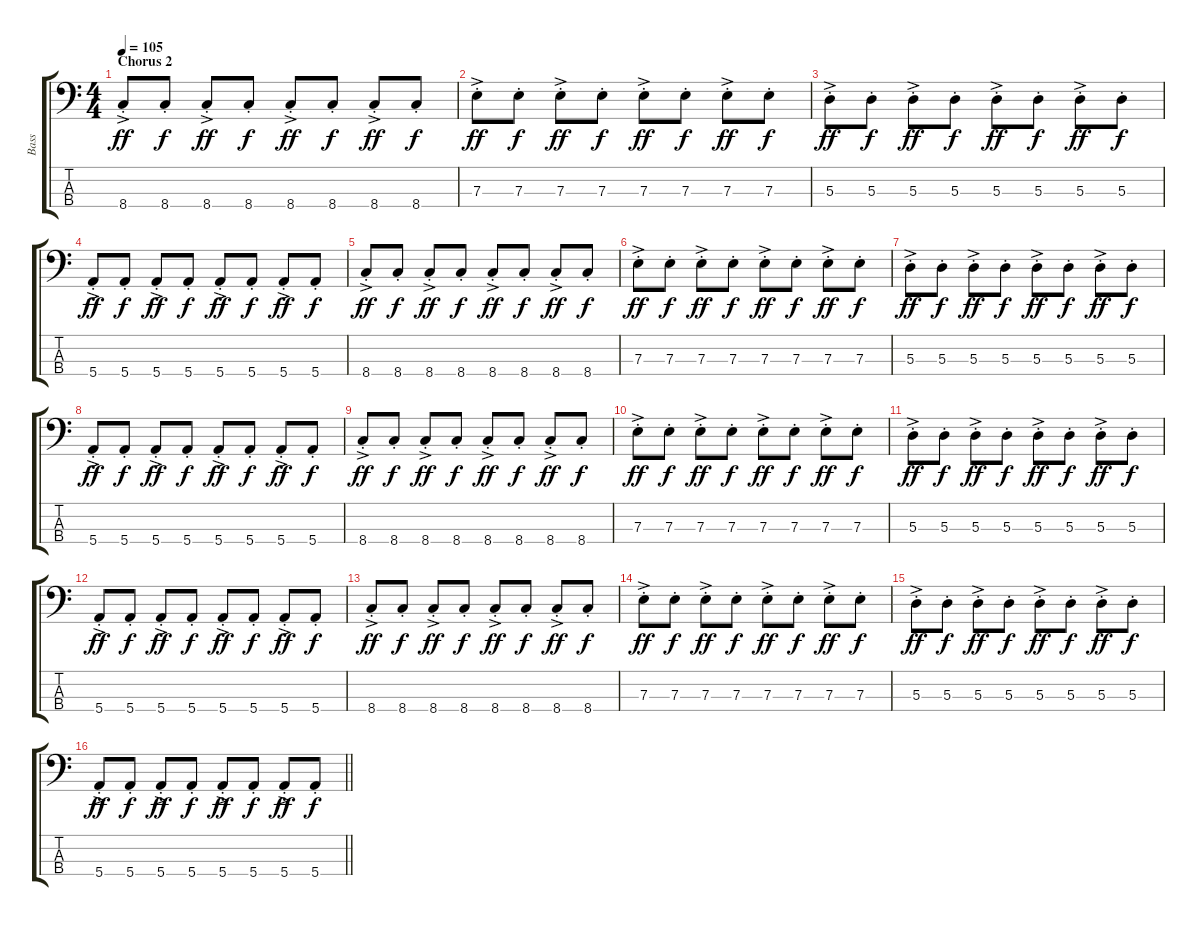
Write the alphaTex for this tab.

\track ("Bass" "Bass") {instrument electricbassfinger}
\staff {score tabs}
\tuning (G2 D2 A1 E1) {hide}
\ts (4 4)
\section ("" "Chorus 2")
\tempo 105
\clef f4
\ks c
8.4{ac st}.8{dy ff} 8.4{st}.8{dy f} 8.4{ac st}.8{dy ff} 8.4{st}.8{dy f} 8.4{ac st}.8{dy ff} 8.4{st}.8{dy f} 8.4{ac st}.8{dy ff} 8.4{st}.8{dy f} |
7.3{ac st}.8{dy ff} 7.3{st}.8{dy f} 7.3{ac st}.8{dy ff} 7.3{st}.8{dy f} 7.3{ac st}.8{dy ff} 7.3{st}.8{dy f} 7.3{ac st}.8{dy ff} 7.3{st}.8{dy f} |
5.3{ac st}.8{dy ff} 5.3{st}.8{dy f} 5.3{ac st}.8{dy ff} 5.3{st}.8{dy f} 5.3{ac st}.8{dy ff} 5.3{st}.8{dy f} 5.3{ac st}.8{dy ff} 5.3{st}.8{dy f} |
5.4{ac st}.8{dy ff} 5.4{st}.8{dy f} 5.4{ac st}.8{dy ff} 5.4{st}.8{dy f} 5.4{ac st}.8{dy ff} 5.4{st}.8{dy f} 5.4{ac st}.8{dy ff} 5.4{st}.8{dy f} |
8.4{ac st}.8{dy ff} 8.4{st}.8{dy f} 8.4{ac st}.8{dy ff} 8.4{st}.8{dy f} 8.4{ac st}.8{dy ff} 8.4{st}.8{dy f} 8.4{ac st}.8{dy ff} 8.4{st}.8{dy f} |
7.3{ac st}.8{dy ff} 7.3{st}.8{dy f} 7.3{ac st}.8{dy ff} 7.3{st}.8{dy f} 7.3{ac st}.8{dy ff} 7.3{st}.8{dy f} 7.3{ac st}.8{dy ff} 7.3{st}.8{dy f} |
5.3{ac st}.8{dy ff} 5.3{st}.8{dy f} 5.3{ac st}.8{dy ff} 5.3{st}.8{dy f} 5.3{ac st}.8{dy ff} 5.3{st}.8{dy f} 5.3{ac st}.8{dy ff} 5.3{st}.8{dy f} |
5.4{ac st}.8{dy ff} 5.4{st}.8{dy f} 5.4{ac st}.8{dy ff} 5.4{st}.8{dy f} 5.4{ac st}.8{dy ff} 5.4{st}.8{dy f} 5.4{ac st}.8{dy ff} 5.4{st}.8{dy f} |
8.4{ac st}.8{dy ff} 8.4{st}.8{dy f} 8.4{ac st}.8{dy ff} 8.4{st}.8{dy f} 8.4{ac st}.8{dy ff} 8.4{st}.8{dy f} 8.4{ac st}.8{dy ff} 8.4{st}.8{dy f} |
7.3{ac st}.8{dy ff} 7.3{st}.8{dy f} 7.3{ac st}.8{dy ff} 7.3{st}.8{dy f} 7.3{ac st}.8{dy ff} 7.3{st}.8{dy f} 7.3{ac st}.8{dy ff} 7.3{st}.8{dy f} |
5.3{ac st}.8{dy ff} 5.3{st}.8{dy f} 5.3{ac st}.8{dy ff} 5.3{st}.8{dy f} 5.3{ac st}.8{dy ff} 5.3{st}.8{dy f} 5.3{ac st}.8{dy ff} 5.3{st}.8{dy f} |
5.4{ac st}.8{dy ff} 5.4{st}.8{dy f} 5.4{ac st}.8{dy ff} 5.4{st}.8{dy f} 5.4{ac st}.8{dy ff} 5.4{st}.8{dy f} 5.4{ac st}.8{dy ff} 5.4{st}.8{dy f} |
8.4{ac st}.8{dy ff} 8.4{st}.8{dy f} 8.4{ac st}.8{dy ff} 8.4{st}.8{dy f} 8.4{ac st}.8{dy ff} 8.4{st}.8{dy f} 8.4{ac st}.8{dy ff} 8.4{st}.8{dy f} |
7.3{ac st}.8{dy ff} 7.3{st}.8{dy f} 7.3{ac st}.8{dy ff} 7.3{st}.8{dy f} 7.3{ac st}.8{dy ff} 7.3{st}.8{dy f} 7.3{ac st}.8{dy ff} 7.3{st}.8{dy f} |
5.3{ac st}.8{dy ff} 5.3{st}.8{dy f} 5.3{ac st}.8{dy ff} 5.3{st}.8{dy f} 5.3{ac st}.8{dy ff} 5.3{st}.8{dy f} 5.3{ac st}.8{dy ff} 5.3{st}.8{dy f} |
\barLineRight lightlight
5.4{ac st}.8{dy ff} 5.4{st}.8{dy f} 5.4{ac st}.8{dy ff} 5.4{st}.8{dy f} 5.4{ac st}.8{dy ff} 5.4{st}.8{dy f} 5.4{ac st}.8{dy ff} 5.4{st}.8{dy f}
